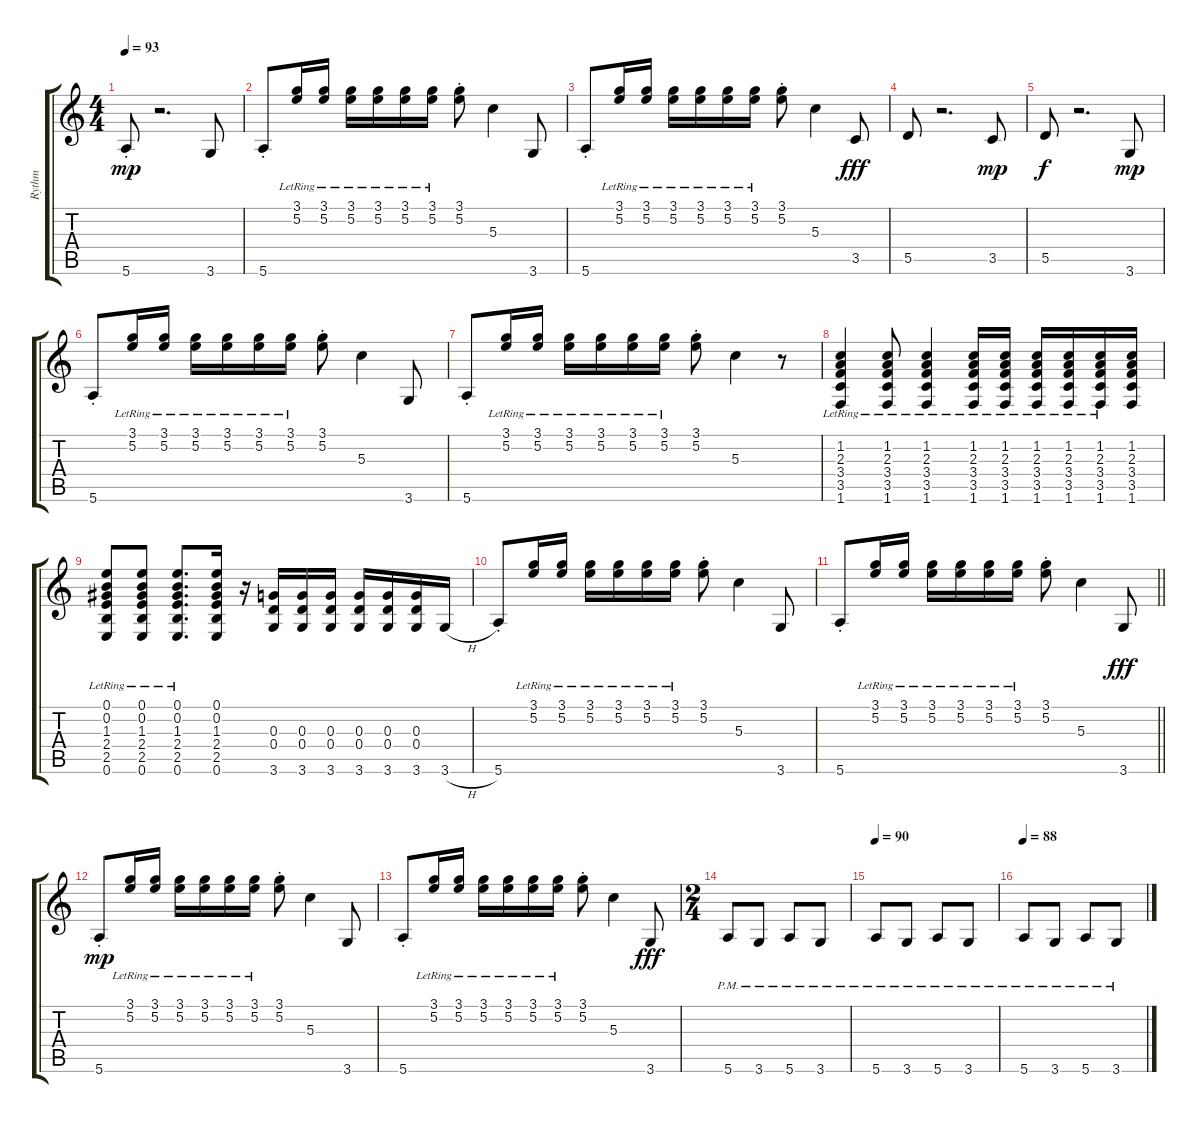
\track ("Rythm" "Rythm") {instrument distortionguitar}
\staff {score tabs}
\tuning (E4 B3 G3 D3 A2 E2) {hide}
\ts (4 4)
\tempo 93
\clef g2
\ks c
5.6{st}.8{dy mp} r.2{d} 3.6.8 |
5.6{st}.8 (3.1{lr} 5.2{lr}).16 (3.1{lr} 5.2{lr}).16 (3.1{lr} 5.2{lr}).16 (3.1{lr} 5.2{lr}).16 (3.1{lr} 5.2{lr}).16 (3.1{lr} 5.2{lr}).16 (3.1{st} 5.2{st}).8 5.3.4 3.6.8 |
5.6{st}.8 (3.1{lr} 5.2{lr}).16 (3.1{lr} 5.2{lr}).16 (3.1{lr} 5.2{lr}).16 (3.1{lr} 5.2{lr}).16 (3.1{lr} 5.2{lr}).16 (3.1{lr} 5.2{lr}).16 (3.1{st} 5.2{st}).8 5.3.4 3.5.8{dy fff} |
5.5.8 r.2{d} 3.5.8{dy mp} |
5.5.8{dy f} r.2{d} 3.6.8{dy mp} |
5.6{st}.8 (3.1{lr} 5.2{lr}).16 (3.1{lr} 5.2{lr}).16 (3.1{lr} 5.2{lr}).16 (3.1{lr} 5.2{lr}).16 (3.1{lr} 5.2{lr}).16 (3.1{lr} 5.2{lr}).16 (3.1{st} 5.2{st}).8 5.3.4 3.6.8 |
5.6{st}.8 (3.1{lr} 5.2{lr}).16 (3.1{lr} 5.2{lr}).16 (3.1{lr} 5.2{lr}).16 (3.1{lr} 5.2{lr}).16 (3.1{lr} 5.2{lr}).16 (3.1{lr} 5.2{lr}).16 (3.1{st} 5.2{st}).8 5.3.4 r.8 |
(1.2{lr} 2.3{lr} 3.4{lr} 3.5{lr} 1.6{lr}).4 (1.2{lr} 2.3{lr} 3.4{lr} 3.5{lr} 1.6{lr}).8 (1.2{lr} 2.3{lr} 3.4{lr} 3.5{lr} 1.6{lr}).4 (1.2{lr} 2.3{lr} 3.4{lr} 3.5{lr} 1.6{lr}).16 (1.2{lr} 2.3{lr} 3.4{lr} 3.5{lr} 1.6{lr}).16 (1.2{lr} 2.3{lr} 3.4{lr} 3.5{lr} 1.6{lr}).16 (1.2{lr} 2.3{lr} 3.4{lr} 3.5{lr} 1.6{lr}).16 (1.2{lr} 2.3{lr} 3.4{lr} 3.5{lr} 1.6{lr}).16 (1.2 2.3 3.4 3.5 1.6).16 |
(0.1{lr} 0.2{lr} 1.3{lr} 2.4{lr} 2.5{lr} 0.6{lr}).8 (0.1{lr} 0.2{lr} 1.3{lr} 2.4{lr} 2.5{lr} 0.6{lr}).8 (0.1{lr} 0.2{lr} 1.3{lr} 2.4{lr} 2.5{lr} 0.6{lr}).8{d} (0.1 0.2 1.3 2.4 2.5 0.6).16 r.16 (0.3 0.4 3.6).16 (0.3 0.4 3.6).16 (0.3 0.4 3.6).16 (0.3 0.4 3.6).16 (0.3 0.4 3.6).16 (0.3 0.4 3.6).16 3.6{h}.16 |
5.6{st}.8 (3.1{lr} 5.2{lr}).16 (3.1{lr} 5.2{lr}).16 (3.1{lr} 5.2{lr}).16 (3.1{lr} 5.2{lr}).16 (3.1{lr} 5.2{lr}).16 (3.1{lr} 5.2{lr}).16 (3.1{st} 5.2{st}).8 5.3.4 3.6.8 |
\barLineRight lightlight
5.6{st}.8 (3.1{lr} 5.2{lr}).16 (3.1{lr} 5.2{lr}).16 (3.1{lr} 5.2{lr}).16 (3.1{lr} 5.2{lr}).16 (3.1{lr} 5.2{lr}).16 (3.1{lr} 5.2{lr}).16 (3.1{st} 5.2{st}).8 5.3.4 3.6.8{dy fff volume 10} |
5.6{st}.8{dy mp} (3.1{lr} 5.2{lr}).16 (3.1{lr} 5.2{lr}).16 (3.1{lr} 5.2{lr}).16 (3.1{lr} 5.2{lr}).16 (3.1{lr} 5.2{lr}).16 (3.1{lr} 5.2{lr}).16 (3.1{st} 5.2{st}).8 5.3.4 3.6.8{volume 5} |
5.6{st}.8 (3.1{lr} 5.2{lr}).16 (3.1{lr} 5.2{lr}).16 (3.1{lr} 5.2{lr}).16 (3.1{lr} 5.2{lr}).16 (3.1{lr} 5.2{lr}).16 (3.1{lr} 5.2{lr}).16 (3.1{st} 5.2{st}).8 5.3.4 3.6.8{dy fff} |
\ts (2 4)
5.6{pm}.8{volume 13} 3.6{pm}.8 5.6{pm}.8 3.6{pm}.8 |
\tempo 90
5.6{pm}.8 3.6{pm}.8 5.6{pm}.8 3.6{pm}.8 |
\tempo 88
5.6{pm}.8 3.6{pm}.8 5.6{pm}.8 3.6{pm}.8
